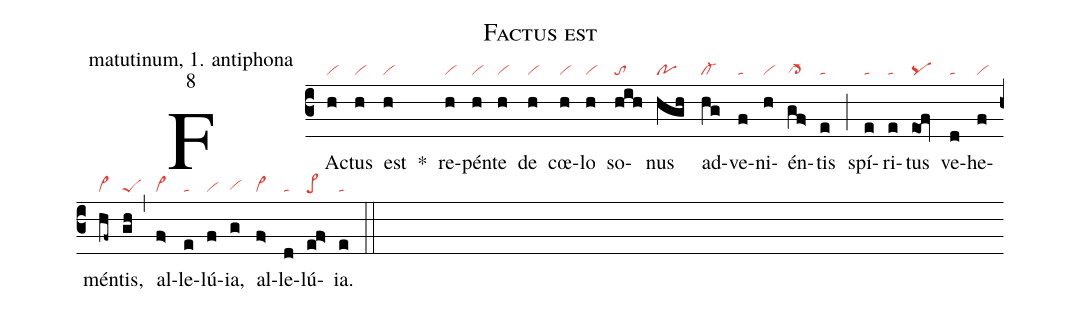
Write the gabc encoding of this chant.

name: Factus est;
office-part: matutinum, 1. antiphona;
mode: 8;
nabc-lines: 1;
%%
(c3)
FA(h|vi)ctus(h|vi) est(h|vi) *()
re(h|vi)pén(h|vi)te(h|vi) de(h|vi) cœ(h|vi)lo(h|vi) so(hih|to)nus(hgh|po) ad(hg|cl-)ve(f|ta)ni(h|vi)én(gf>|cl->)tis(e|ta) (;)
spí(e|ta)ri(e|ta)tus(eo<!fv|pq) ve(d|ta)he(f|vi)mén(hf~|vi>)tis,(gh|peS) (,)
al(f>|vi>)le(e|ta)lú(f|vi)ia,(g|vihg) al(f>|vi>)le(d|ta)lú(ef>|pe>)ia.(e|ta) (::)
